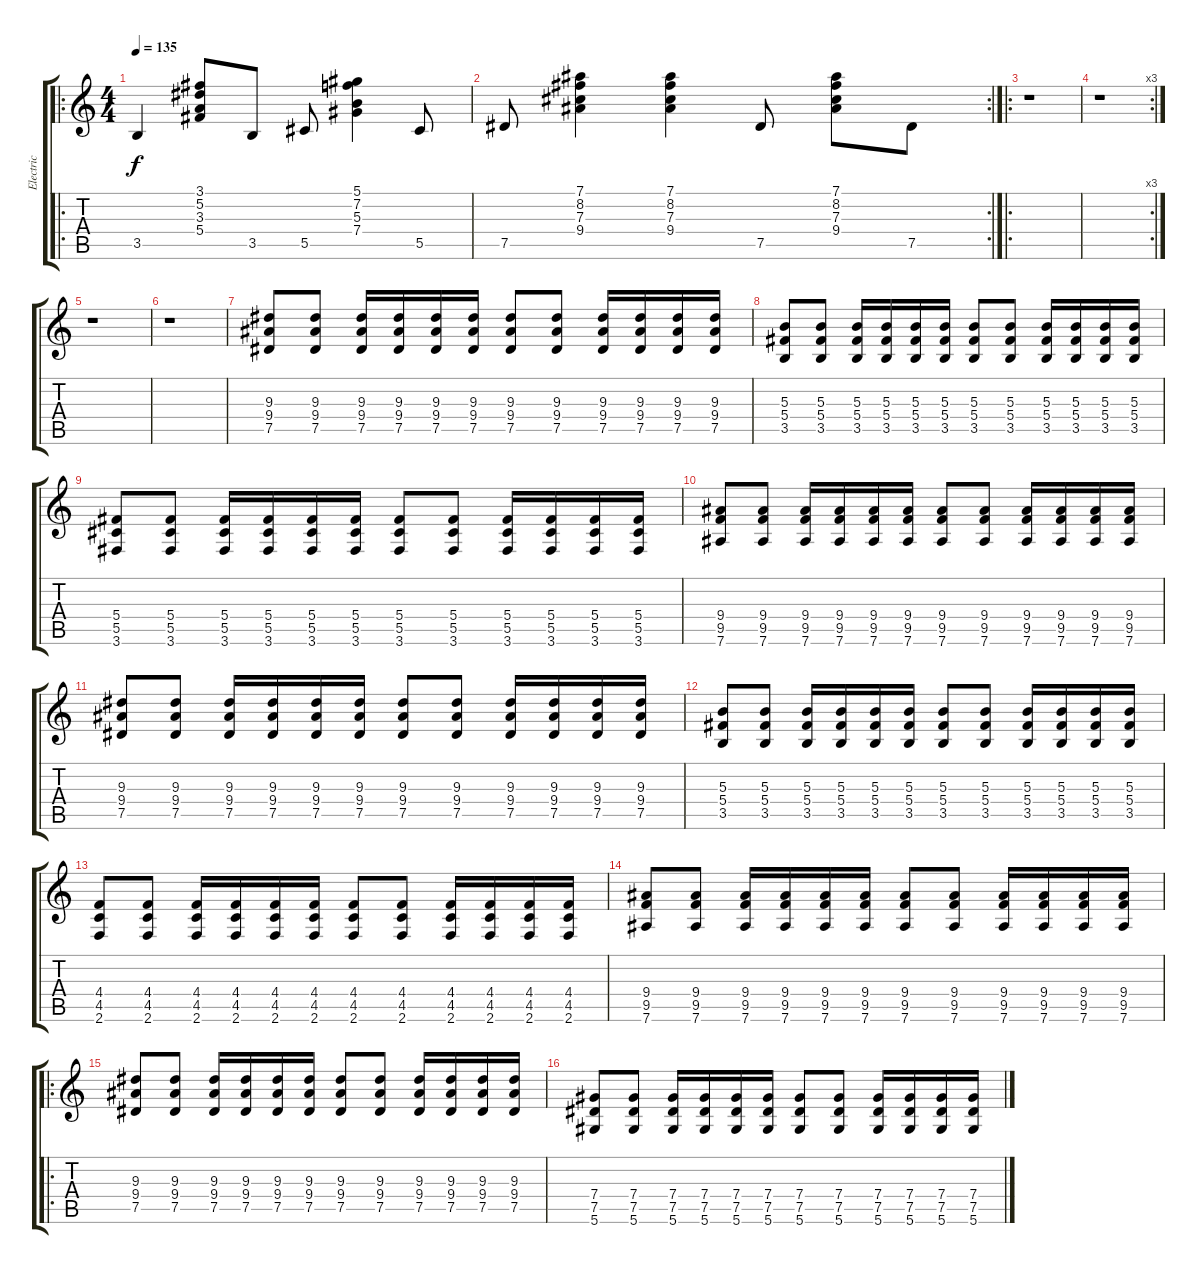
\track ("Electric" "Electric") {instrument distortionguitar}
\staff {score tabs}
\tuning (Eb4 Bb3 Gb3 Db3 Ab2 Eb2) {hide}
\ro
\ts (4 4)
\tempo 135
\clef g2
\ks c
3.5.4{dy f} (3.1 5.2 3.3 5.4).8 3.5.8 5.5.8 (5.1 7.2 5.3 7.4).4 5.5.8 |
\rc 2
7.5.8 (7.1 8.2 7.3 9.4).4 (7.1 8.2 7.3 9.4).4 7.5.8 (7.1 8.2 7.3 9.4).8 7.5.8 |
\ro
r.1 |
\rc 3
r.1 |
r.1 |
r.1 |
(9.3 9.4 7.5).8 (9.3 9.4 7.5).8 (9.3 9.4 7.5).16 (9.3 9.4 7.5).16 (9.3 9.4 7.5).16 (9.3 9.4 7.5).16 (9.3 9.4 7.5).8 (9.3 9.4 7.5).8 (9.3 9.4 7.5).16 (9.3 9.4 7.5).16 (9.3 9.4 7.5).16 (9.3 9.4 7.5).16 |
(5.3 5.4 3.5).8 (5.3 5.4 3.5).8 (5.3 5.4 3.5).16 (5.3 5.4 3.5).16 (5.3 5.4 3.5).16 (5.3 5.4 3.5).16 (5.3 5.4 3.5).8 (5.3 5.4 3.5).8 (5.3 5.4 3.5).16 (5.3 5.4 3.5).16 (5.3 5.4 3.5).16 (5.3 5.4 3.5).16 |
(5.4 5.5 3.6).8 (5.4 5.5 3.6).8 (5.4 5.5 3.6).16 (5.4 5.5 3.6).16 (5.4 5.5 3.6).16 (5.4 5.5 3.6).16 (5.4 5.5 3.6).8 (5.4 5.5 3.6).8 (5.4 5.5 3.6).16 (5.4 5.5 3.6).16 (5.4 5.5 3.6).16 (5.4 5.5 3.6).16 |
(9.4 9.5 7.6).8 (9.4 9.5 7.6).8 (9.4 9.5 7.6).16 (9.4 9.5 7.6).16 (9.4 9.5 7.6).16 (9.4 9.5 7.6).16 (9.4 9.5 7.6).8 (9.4 9.5 7.6).8 (9.4 9.5 7.6).16 (9.4 9.5 7.6).16 (9.4 9.5 7.6).16 (9.4 9.5 7.6).16 |
(9.3 9.4 7.5).8 (9.3 9.4 7.5).8 (9.3 9.4 7.5).16 (9.3 9.4 7.5).16 (9.3 9.4 7.5).16 (9.3 9.4 7.5).16 (9.3 9.4 7.5).8 (9.3 9.4 7.5).8 (9.3 9.4 7.5).16 (9.3 9.4 7.5).16 (9.3 9.4 7.5).16 (9.3 9.4 7.5).16 |
(5.3 5.4 3.5).8 (5.3 5.4 3.5).8 (5.3 5.4 3.5).16 (5.3 5.4 3.5).16 (5.3 5.4 3.5).16 (5.3 5.4 3.5).16 (5.3 5.4 3.5).8 (5.3 5.4 3.5).8 (5.3 5.4 3.5).16 (5.3 5.4 3.5).16 (5.3 5.4 3.5).16 (5.3 5.4 3.5).16 |
(4.4 4.5 2.6).8 (4.4 4.5 2.6).8 (4.4 4.5 2.6).16 (4.4 4.5 2.6).16 (4.4 4.5 2.6).16 (4.4 4.5 2.6).16 (4.4 4.5 2.6).8 (4.4 4.5 2.6).8 (4.4 4.5 2.6).16 (4.4 4.5 2.6).16 (4.4 4.5 2.6).16 (4.4 4.5 2.6).16 |
(9.4 9.5 7.6).8 (9.4 9.5 7.6).8 (9.4 9.5 7.6).16 (9.4 9.5 7.6).16 (9.4 9.5 7.6).16 (9.4 9.5 7.6).16 (9.4 9.5 7.6).8 (9.4 9.5 7.6).8 (9.4 9.5 7.6).16 (9.4 9.5 7.6).16 (9.4 9.5 7.6).16 (9.4 9.5 7.6).16 |
\ro
(9.3 9.4 7.5).8 (9.3 9.4 7.5).8 (9.3 9.4 7.5).16 (9.3 9.4 7.5).16 (9.3 9.4 7.5).16 (9.3 9.4 7.5).16 (9.3 9.4 7.5).8 (9.3 9.4 7.5).8 (9.3 9.4 7.5).16 (9.3 9.4 7.5).16 (9.3 9.4 7.5).16 (9.3 9.4 7.5).16 |
(7.4 7.5 5.6).8 (7.4 7.5 5.6).8 (7.4 7.5 5.6).16 (7.4 7.5 5.6).16 (7.4 7.5 5.6).16 (7.4 7.5 5.6).16 (7.4 7.5 5.6).8 (7.4 7.5 5.6).8 (7.4 7.5 5.6).16 (7.4 7.5 5.6).16 (7.4 7.5 5.6).16 (7.4 7.5 5.6).16
